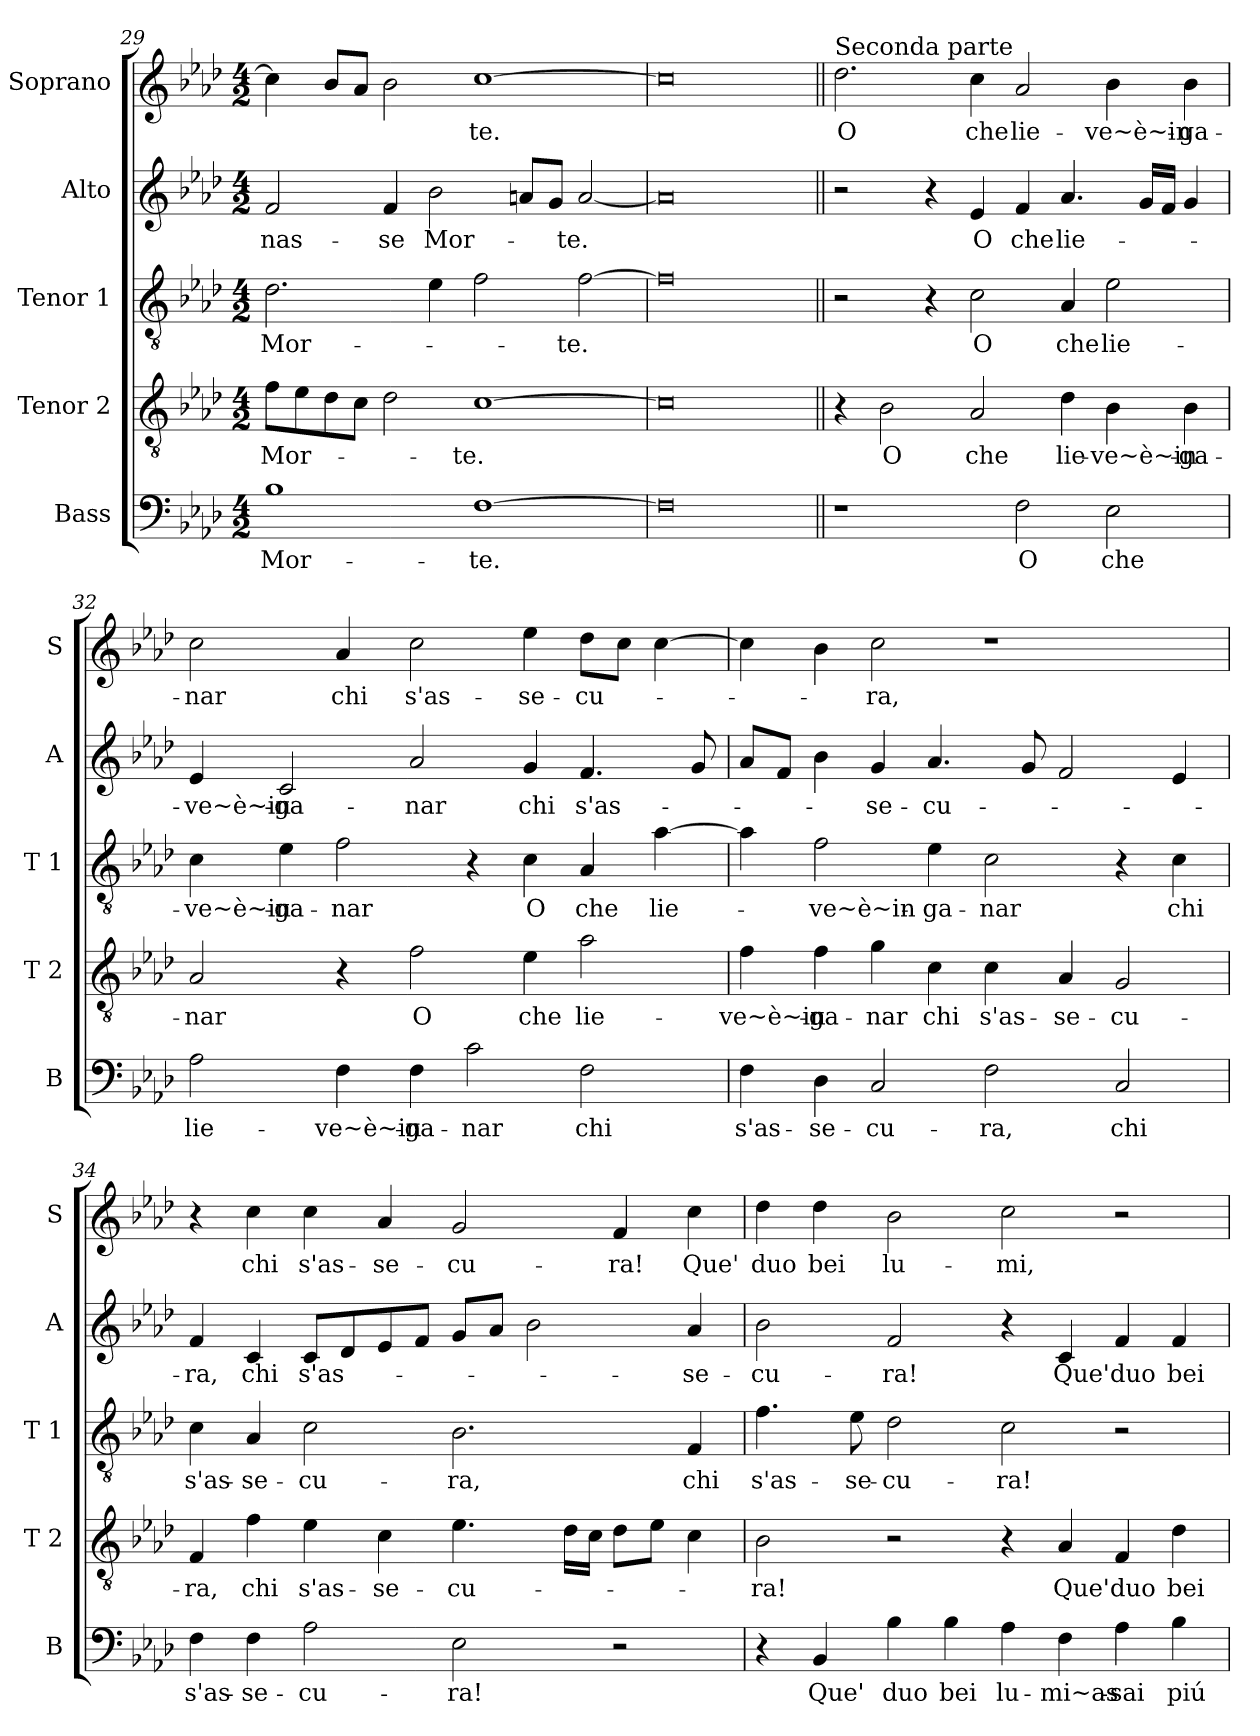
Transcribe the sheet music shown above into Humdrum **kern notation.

**kern	**text	**kern	**text	**kern	**text	**kern	**text	**kern	**text
*part5	*part5	*part4	*part4	*part3	*part3	*part2	*part2	*part1	*part1
*staff5	*staff5	*staff4	*staff4	*staff3	*staff3	*staff2	*staff2	*staff1	*staff1
*I"Bass	*	*I"Tenor 2	*	*I"Tenor 1	*	*I"Alto	*	*I"Soprano	*
*I'B	*	*I'T 2	*	*I'T 1	*	*I'A	*	*I'S	*
*clefF4	*	*clefGv2	*	*clefGv2	*	*clefG2	*	*clefG2	*
*k[b-e-a-d-]	*	*k[b-e-a-d-]	*	*k[b-e-a-d-]	*	*k[b-e-a-d-]	*	*k[b-e-a-d-]	*
*A-:	*	*A-:	*	*A-:	*	*A-:	*	*A-:	*
*M4/2	*	*M4/2	*	*M4/2	*	*M4/2	*	*M4/2	*
=29	=29	=29	=29	=29	=29	=29	=29	=29	=29
!	!LO:LY:b	!	!LO:LY:b	!	!LO:LY:b	!	!LO:LY:b	!	!
1B-	Mor-	8f\L	Mor-	2.d-\	Mor-	2f/	-nas-	4cc\]	.
.	.	8e-\	.	.	.	.	.	.	.
.	.	8d-\	.	.	.	.	.	8b-/L	.
.	.	8c\J	.	.	.	.	.	8a-/J	.
!	!	!	!	!	!	!	!LO:LY:b	!	!
.	.	2d-\	.	.	.	4f/	-se	2b-\	.
!	!	!	!	!	!	!	!LO:LY:b	!	!
.	.	.	.	4e-\	.	2b-\	Mor-	.	.
!	!LO:LY:b	!	!LO:LY:b	!	!	!	!	!	!LO:LY:b
[1F	-te.	[1c	-te.	2f\	.	.	.	[1cc	-te.
.	.	.	.	.	.	8an/L	.	.	.
.	.	.	.	.	.	8g/J	.	.	.
!	!	!	!	!	!LO:LY:b	!	!LO:LY:b	!	!
.	.	.	.	[2f\	-te.	[2a/	-te.	.	.
!!LO:LB:g=z
=30	=30	=30	=30	=30	=30	=30	=30	=30	=30
0F]	.	0c]	.	0f]	.	0a]	.	0cc]	.
=31||	=31||	=31||	=31||	=31||	=31||	=31||	=31||	=31||	=31||
!	!	!	!	!	!	!	!	!LO:TX:a:t=Seconda parte	!
!	!	!	!	!	!	!	!	!	!LO:LY:b
1r	.	4r	.	2r	.	2r	.	2.dd-\	O
!	!	!	!LO:LY:b	!	!	!	!	!	!
.	.	2B-\	O	.	.	.	.	.	.
.	.	.	.	4r	.	4r	.	.	.
!	!	!	!LO:LY:b	!	!LO:LY:b	!	!LO:LY:b	!	!LO:LY:b
.	.	2A-/	che	2c\	O	4e-/	O	4cc\	che
!	!LO:LY:b	!	!	!	!	!	!LO:LY:b	!	!LO:LY:b
2F\	O	.	.	.	.	4f/	che	2a-/	lie-
!	!	!	!LO:LY:b	!	!LO:LY:b	!	!LO:LY:b	!	!
.	.	4d-\	lie-	4A-/	che	4.a-/	lie-	.	.
!	!LO:LY:b	!	!LO:LY:b	!	!LO:LY:b	!	!	!	!LO:LY:b
2E-\	che	4B-\	-ve~è~in-	2e-\	lie-	.	.	4b-\	-ve~è~in-
.	.	.	.	.	.	16g/LL	.	.	.
.	.	.	.	.	.	16f/JJ	.	.	.
!	!	!	!LO:LY:b	!	!	!	!	!	!LO:LY:b
.	.	4B-\	-ga-	.	.	4g/	.	4b-\	-ga-
=32	=32	=32	=32	=32	=32	=32	=32	=32	=32
!	!LO:LY:b	!	!LO:LY:b	!	!LO:LY:b	!	!LO:LY:b	!	!LO:LY:b
2A-\	lie-	2A-/	-nar	4c\	-ve~è~in-	4e-/	-ve~è~in-	2cc\	-nar
!	!	!	!	!	!LO:LY:b	!	!LO:LY:b	!	!
.	.	.	.	4e-\	-ga-	2c/	-ga-	.	.
!	!LO:LY:b	!	!	!	!LO:LY:b	!	!	!	!LO:LY:b
4F\	-ve~è~in-	4r	.	2f\	-nar	.	.	4a-/	chi
!	!LO:LY:b	!	!LO:LY:b	!	!	!	!LO:LY:b	!	!LO:LY:b
4F\	-ga-	2f\	O	.	.	2a-/	-nar	2cc\	s'as-
!	!LO:LY:b	!	!	!	!	!	!	!	!
2c\	-nar	.	.	4r	.	.	.	.	.
!	!	!	!LO:LY:b	!	!LO:LY:b	!	!LO:LY:b	!	!LO:LY:b
.	.	4e-\	che	4c\	O	4g/	chi	4ee-\	-se-
!	!LO:LY:b	!	!LO:LY:b	!	!LO:LY:b	!	!LO:LY:b	!	!LO:LY:b
2F\	chi	2a-\	lie-	4A-/	che	4.f/	s'as-	8dd-\L	-cu-
.	.	.	.	.	.	.	.	8cc\J	.
!	!	!	!	!	!LO:LY:b	!	!	!	!
.	.	.	.	[4a-\	lie-	.	.	[4cc\	.
.	.	.	.	.	.	8g/	.	.	.
!!LO:PB:g=z
=33	=33	=33	=33	=33	=33	=33	=33	=33	=33
!	!LO:LY:b	!	!LO:LY:b	!	!	!	!	!	!
4F\	s'as-	4f\	-ve~è~in-	4a-\]	.	8a-/L	.	4cc\]	.
.	.	.	.	.	.	8f/J	.	.	.
!	!LO:LY:b	!	!LO:LY:b	!	!LO:LY:b	!	!	!	!
4D-\	-se-	4f\	-ga-	2f\	-ve~è~in-	4b-\	.	4b-\	.
!	!LO:LY:b	!	!LO:LY:b	!	!	!	!LO:LY:b	!	!LO:LY:b
2C/	-cu-	4g\	-nar	.	.	4g/	-se-	2cc\	-ra,
!	!	!	!LO:LY:b	!	!LO:LY:b	!	!LO:LY:b	!	!
.	.	4c\	chi	4e-\	-ga-	4.a-/	-cu-	.	.
!	!LO:LY:b	!	!LO:LY:b	!	!LO:LY:b	!	!	!	!
2F\	-ra,	4c\	s'as-	2c\	-nar	.	.	1r	.
.	.	.	.	.	.	8g/	.	.	.
!	!	!	!LO:LY:b	!	!	!	!	!	!
.	.	4A-/	-se-	.	.	2f/	.	.	.
!	!LO:LY:b	!	!LO:LY:b	!	!	!	!	!	!
2C/	chi	2G/	-cu-	4r	.	.	.	.	.
!	!	!	!	!	!LO:LY:b	!	!	!	!
.	.	.	.	4c\	chi	4e-/	.	.	.
=34	=34	=34	=34	=34	=34	=34	=34	=34	=34
!	!LO:LY:b	!	!LO:LY:b	!	!LO:LY:b	!	!LO:LY:b	!	!
4F\	s'as-	4F/	-ra,	4c\	s'as-	4f/	-ra,	4r	.
!	!LO:LY:b	!	!LO:LY:b	!	!LO:LY:b	!	!LO:LY:b	!	!LO:LY:b
4F\	-se-	4f\	chi	4A-/	-se-	4c/	chi	4cc\	chi
!	!LO:LY:b	!	!LO:LY:b	!	!LO:LY:b	!	!LO:LY:b	!	!LO:LY:b
2A-\	-cu-	4e-\	s'as-	2c\	-cu-	8c/L	s'as-	4cc\	s'as-
.	.	.	.	.	.	8d-/	.	.	.
!	!	!	!LO:LY:b	!	!	!	!	!	!LO:LY:b
.	.	4c\	-se-	.	.	8e-/	.	4a-/	-se-
.	.	.	.	.	.	8f/J	.	.	.
!	!LO:LY:b	!	!LO:LY:b	!	!LO:LY:b	!	!	!	!LO:LY:b
2E-\	-ra!	4.e-\	-cu-	2.B-\	-ra,	8g/L	.	2g/	-cu-
.	.	.	.	.	.	8a-/J	.	.	.
.	.	.	.	.	.	2b-\	.	.	.
.	.	16d-\LL	.	.	.	.	.	.	.
.	.	16c\JJ	.	.	.	.	.	.	.
!	!	!	!	!	!	!	!	!	!LO:LY:b
2r	.	8d-\L	.	.	.	.	.	4f/	-ra!
.	.	8e-\J	.	.	.	.	.	.	.
!	!	!	!	!	!LO:LY:b	!	!LO:LY:b	!	!LO:LY:b
.	.	4c\	.	4F/	chi	4a-/	-se-	4cc\	Que'
=35	=35	=35	=35	=35	=35	=35	=35	=35	=35
!	!	!	!LO:LY:b	!	!LO:LY:b	!	!LO:LY:b	!	!LO:LY:b
4r	.	2B-\	-ra!	4.f\	s'as-	2b-\	-cu-	4dd-\	duo
!	!LO:LY:b	!	!	!	!	!	!	!	!LO:LY:b
4BB-/	Que'	.	.	.	.	.	.	4dd-\	bei
!	!	!	!	!	!LO:LY:b	!	!	!	!
.	.	.	.	8e-\	-se-	.	.	.	.
!	!LO:LY:b	!	!	!	!LO:LY:b	!	!LO:LY:b	!	!LO:LY:b
4B-\	duo	2r	.	2d-\	-cu-	2f/	-ra!	2b-\	lu-
!	!LO:LY:b	!	!	!	!	!	!	!	!
4B-\	bei	.	.	.	.	.	.	.	.
!	!LO:LY:b	!	!	!	!LO:LY:b	!	!	!	!LO:LY:b
4A-\	lu-	4r	.	2c\	-ra!	4r	.	2cc\	-mi,
!	!LO:LY:b	!	!LO:LY:b	!	!	!	!LO:LY:b	!	!
4F\	-mi~as-	4A-/	Que'	.	.	4c/	Que'	.	.
!	!LO:LY:b	!	!LO:LY:b	!	!	!	!LO:LY:b	!	!
4A-\	-sai	4F/	duo	2r	.	4f/	duo	2r	.
!	!LO:LY:b	!	!LO:LY:b	!	!	!	!LO:LY:b	!	!
4B-\	piú	4d-\	bei	.	.	4f/	bei	.	.
=	=	=	=	=	=	=	=	=	=
*-	*-	*-	*-	*-	*-	*-	*-	*-	*-
